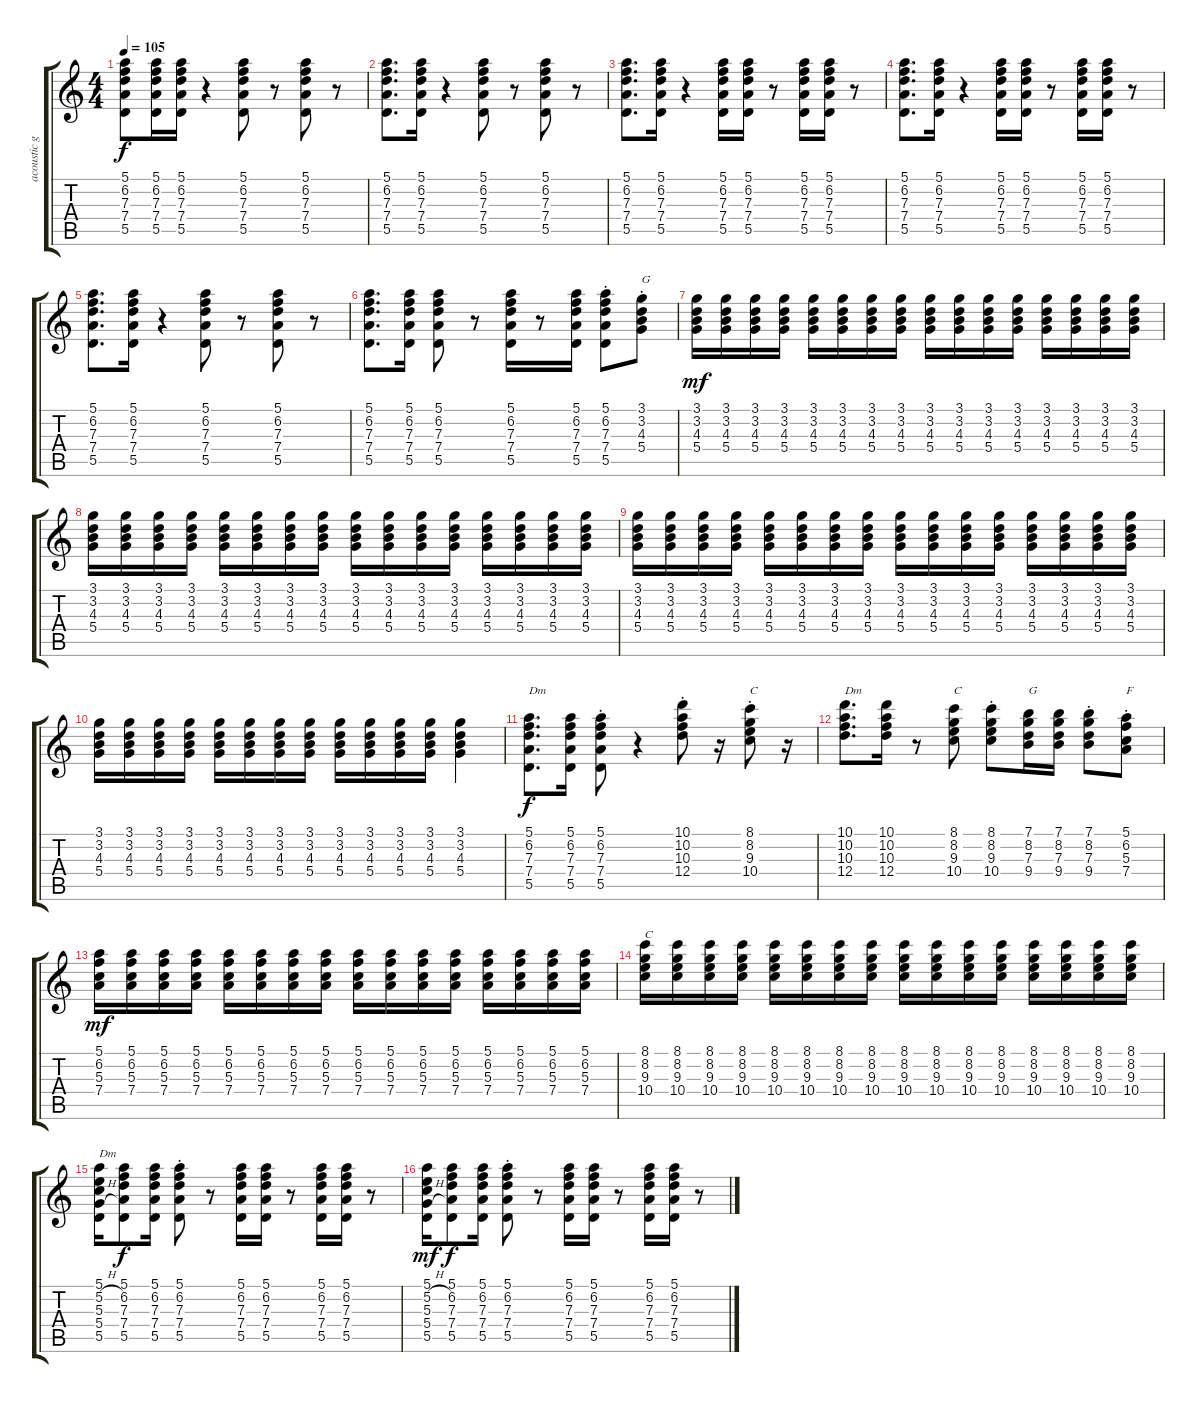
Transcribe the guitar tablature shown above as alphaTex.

\track ("acoustic guitar" "acoustic g") {instrument acousticguitarnylon}
\staff {score tabs}
\tuning (E4 B3 G3 D3 A2 E2) {hide}
\ts (4 4)
\tempo 105
\clef g2
\ks c
(5.1 6.2 7.3 7.4 5.5).8{dy f} (5.1 6.2 7.3 7.4 5.5).16 (5.1 6.2 7.3 7.4 5.5).16 r.4 (5.1 6.2 7.3 7.4 5.5).8 r.8 (5.1 6.2 7.3 7.4 5.5).8 r.8 |
(5.1 6.2 7.3 7.4 5.5).8{d} (5.1 6.2 7.3 7.4 5.5).16 r.4 (5.1 6.2 7.3 7.4 5.5).8 r.8 (5.1 6.2 7.3 7.4 5.5).8 r.8 |
(5.1 6.2 7.3 7.4 5.5).8{d} (5.1 6.2 7.3 7.4 5.5).16 r.4 (5.1 6.2 7.3 7.4 5.5).16 (5.1 6.2 7.3 7.4 5.5).16 r.8 (5.1 6.2 7.3 7.4 5.5).16 (5.1 6.2 7.3 7.4 5.5).16 r.8 |
(5.1 6.2 7.3 7.4 5.5).8{d} (5.1 6.2 7.3 7.4 5.5).16 r.4 (5.1 6.2 7.3 7.4 5.5).16 (5.1 6.2 7.3 7.4 5.5).16 r.8 (5.1 6.2 7.3 7.4 5.5).16 (5.1 6.2 7.3 7.4 5.5).16 r.8 |
(5.1 6.2 7.3 7.4 5.5).8{d} (5.1 6.2 7.3 7.4 5.5).16 r.4 (5.1 6.2 7.3 7.4 5.5).8 r.8 (5.1 6.2 7.3 7.4 5.5).8 r.8 |
(5.1 6.2 7.3 7.4 5.5).8{d} (5.1 6.2 7.3 7.4 5.5).16 (5.1 6.2 7.3 7.4 5.5).8 r.8 (5.1 6.2 7.3 7.4 5.5).16 r.8 (5.1 6.2 7.3 7.4 5.5).16 (5.1{st} 6.2{st} 7.3{st} 7.4{st} 5.5{st}).8 (3.1{st} 3.2{st} 4.3{st} 5.4{st}).8{txt "G"} |
(3.1 3.2 4.3 5.4).16{dy mf} (3.1 3.2 4.3 5.4).16 (3.1 3.2 4.3 5.4).16 (3.1 3.2 4.3 5.4).16 (3.1 3.2 4.3 5.4).16 (3.1 3.2 4.3 5.4).16 (3.1 3.2 4.3 5.4).16 (3.1 3.2 4.3 5.4).16 (3.1 3.2 4.3 5.4).16 (3.1 3.2 4.3 5.4).16 (3.1 3.2 4.3 5.4).16 (3.1 3.2 4.3 5.4).16 (3.1 3.2 4.3 5.4).16 (3.1 3.2 4.3 5.4).16 (3.1 3.2 4.3 5.4).16 (3.1 3.2 4.3 5.4).16 |
(3.1 3.2 4.3 5.4).16 (3.1 3.2 4.3 5.4).16 (3.1 3.2 4.3 5.4).16 (3.1 3.2 4.3 5.4).16 (3.1 3.2 4.3 5.4).16 (3.1 3.2 4.3 5.4).16 (3.1 3.2 4.3 5.4).16 (3.1 3.2 4.3 5.4).16 (3.1 3.2 4.3 5.4).16 (3.1 3.2 4.3 5.4).16 (3.1 3.2 4.3 5.4).16 (3.1 3.2 4.3 5.4).16 (3.1 3.2 4.3 5.4).16 (3.1 3.2 4.3 5.4).16 (3.1 3.2 4.3 5.4).16 (3.1 3.2 4.3 5.4).16 |
(3.1 3.2 4.3 5.4).16 (3.1 3.2 4.3 5.4).16 (3.1 3.2 4.3 5.4).16 (3.1 3.2 4.3 5.4).16 (3.1 3.2 4.3 5.4).16 (3.1 3.2 4.3 5.4).16 (3.1 3.2 4.3 5.4).16 (3.1 3.2 4.3 5.4).16 (3.1 3.2 4.3 5.4).16 (3.1 3.2 4.3 5.4).16 (3.1 3.2 4.3 5.4).16 (3.1 3.2 4.3 5.4).16 (3.1 3.2 4.3 5.4).16 (3.1 3.2 4.3 5.4).16 (3.1 3.2 4.3 5.4).16 (3.1 3.2 4.3 5.4).16 |
(3.1 3.2 4.3 5.4).16 (3.1 3.2 4.3 5.4).16 (3.1 3.2 4.3 5.4).16 (3.1 3.2 4.3 5.4).16 (3.1 3.2 4.3 5.4).16 (3.1 3.2 4.3 5.4).16 (3.1 3.2 4.3 5.4).16 (3.1 3.2 4.3 5.4).16 (3.1 3.2 4.3 5.4).16 (3.1 3.2 4.3 5.4).16 (3.1 3.2 4.3 5.4).16 (3.1 3.2 4.3 5.4).16 (3.1 3.2 4.3 5.4).4 |
(5.1 6.2 7.3 7.4 5.5).8{d txt "Dm" dy f} (5.1 6.2 7.3 7.4 5.5).16 (5.1{st} 6.2{st} 7.3{st} 7.4{st} 5.5{st}).8 r.4 (10.1{st} 10.2{st} 10.3{st} 12.4{st}).8 r.16 (8.1{st} 8.2{st} 9.3{st} 10.4{st}).8{txt "C"} r.16 |
(10.1 10.2 10.3 12.4).8{d txt "Dm"} (10.1 10.2 10.3 12.4).16 r.8 (8.1 8.2 9.3 10.4).8{txt "C"} (8.1{st} 8.2{st} 9.3{st} 10.4{st}).8 (7.1 8.2 7.3 9.4).16{txt "G"} (7.1 8.2 7.3 9.4).16 (7.1{st} 8.2{st} 7.3{st} 9.4{st}).8 (5.1{st} 6.2{st} 5.3{st} 7.4{st}).8{txt "F"} |
(5.1 6.2 5.3 7.4).16{dy mf} (5.1 6.2 5.3 7.4).16 (5.1 6.2 5.3 7.4).16 (5.1 6.2 5.3 7.4).16 (5.1 6.2 5.3 7.4).16 (5.1 6.2 5.3 7.4).16 (5.1 6.2 5.3 7.4).16 (5.1 6.2 5.3 7.4).16 (5.1 6.2 5.3 7.4).16 (5.1 6.2 5.3 7.4).16 (5.1 6.2 5.3 7.4).16 (5.1 6.2 5.3 7.4).16 (5.1 6.2 5.3 7.4).16 (5.1 6.2 5.3 7.4).16 (5.1 6.2 5.3 7.4).16 (5.1 6.2 5.3 7.4).16 |
(8.1 8.2 9.3 10.4).16{txt "C"} (8.1 8.2 9.3 10.4).16 (8.1 8.2 9.3 10.4).16 (8.1 8.2 9.3 10.4).16 (8.1 8.2 9.3 10.4).16 (8.1 8.2 9.3 10.4).16 (8.1 8.2 9.3 10.4).16 (8.1 8.2 9.3 10.4).16 (8.1 8.2 9.3 10.4).16 (8.1 8.2 9.3 10.4).16 (8.1 8.2 9.3 10.4).16 (8.1 8.2 9.3 10.4).16 (8.1 8.2 9.3 10.4).16 (8.1 8.2 9.3 10.4).16 (8.1 8.2 9.3 10.4).16 (8.1 8.2 9.3 10.4).16 |
(5.1 5.2{h} 5.3{h} 5.4{h} 5.5).16{txt "Dm"} (5.1 6.2 7.3 7.4 5.5).8{dy f} (5.1 6.2 7.3 7.4 5.5).16 (5.1{st} 6.2{st} 7.3{st} 7.4{st} 5.5{st}).8 r.8 (5.1 6.2 7.3 7.4 5.5).16 (5.1 6.2 7.3 7.4 5.5).16 r.8 (5.1 6.2 7.3 7.4 5.5).16 (5.1 6.2 7.3 7.4 5.5).16 r.8 |
(5.1 5.2{h} 5.3{h} 5.4{h} 5.5).16{dy mf} (5.1 6.2 7.3 7.4 5.5).8{dy f} (5.1 6.2 7.3 7.4 5.5).16 (5.1{st} 6.2{st} 7.3{st} 7.4{st} 5.5{st}).8 r.8 (5.1 6.2 7.3 7.4 5.5).16 (5.1 6.2 7.3 7.4 5.5).16 r.8 (5.1 6.2 7.3 7.4 5.5).16 (5.1 6.2 7.3 7.4 5.5).16 r.8
